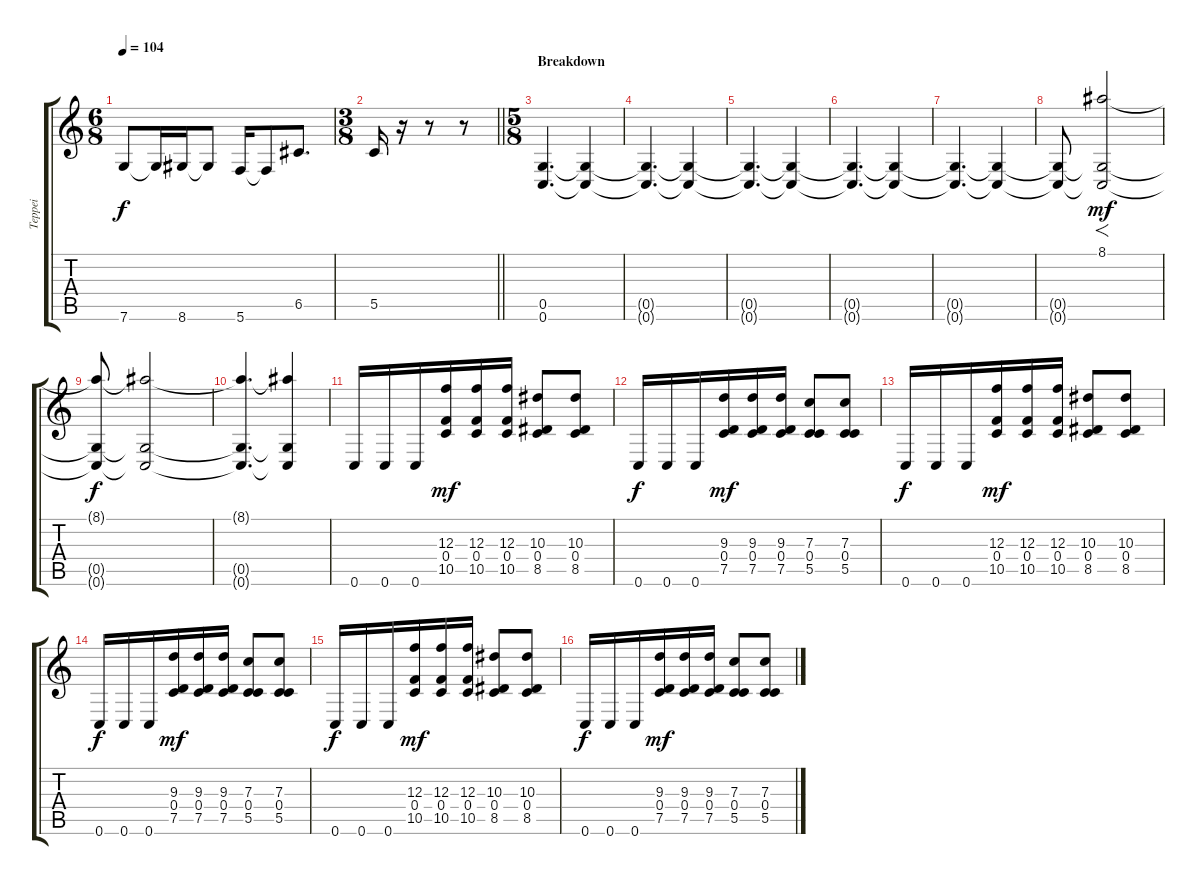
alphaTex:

\track ("Teppei" "Teppei") {instrument overdrivenguitar}
\staff {score tabs}
\tuning (D4 A3 F3 C3 G2 C2) {hide}
\ts (6 8)
\tempo 104
\clef g2
\ks c
7.6.8{dy f} 7.6{t}.16 8.6.16 8.6{t}.8 5.6.16 5.6{t}.8 6.5.8{d} |
\ts (3 8)
\barLineRight lightlight
5.5.16 r.16 r.8 r.8 |
\ts (5 8)
\section ("" "Breakdown")
(0.5 0.6).4{d volume 4} (0.5{t} 0.6{t}).4 |
(0.5{t} 0.6{t}).4{d} (0.5{t} 0.6{t}).4 |
(0.5{t} 0.6{t}).4{d} (0.5{t} 0.6{t}).4 |
(0.5{t} 0.6{t}).4{d} (0.5{t} 0.6{t}).4 |
(0.5{t} 0.6{t}).4{d} (0.5{t} 0.6{t}).4 |
(0.5{t} 0.6{t}).8 (8.1 0.5{t} 0.6{t}).2{f dy mf volume 15} |
(8.1{t} 0.5{t} 0.6{t}).8{dy f} (8.1{t} 0.5{t} 0.6{t}).2 |
(8.1{t} 0.5{t} 0.6{t}).4{d} (8.1{t} 0.5{t} 0.6{t}).4 |
0.6.16 0.6.16 0.6.16 (12.3 0.4 10.5).16{dy mf} (12.3 0.4 10.5).16 (12.3 0.4 10.5).16 (10.3 0.4 8.5).8 (10.3 0.4 8.5).8 |
0.6.16{dy f} 0.6.16 0.6.16 (9.3 0.4 7.5).16{dy mf} (9.3 0.4 7.5).16 (9.3 0.4 7.5).16 (7.3 0.4 5.5).8 (7.3 0.4 5.5).8 |
0.6.16{dy f} 0.6.16 0.6.16 (12.3 0.4 10.5).16{dy mf} (12.3 0.4 10.5).16 (12.3 0.4 10.5).16 (10.3 0.4 8.5).8 (10.3 0.4 8.5).8 |
0.6.16{dy f} 0.6.16 0.6.16 (9.3 0.4 7.5).16{dy mf} (9.3 0.4 7.5).16 (9.3 0.4 7.5).16 (7.3 0.4 5.5).8 (7.3 0.4 5.5).8 |
0.6.16{dy f} 0.6.16 0.6.16 (12.3 0.4 10.5).16{dy mf} (12.3 0.4 10.5).16 (12.3 0.4 10.5).16 (10.3 0.4 8.5).8 (10.3 0.4 8.5).8 |
0.6.16{dy f} 0.6.16 0.6.16 (9.3 0.4 7.5).16{dy mf} (9.3 0.4 7.5).16 (9.3 0.4 7.5).16 (7.3 0.4 5.5).8 (7.3 0.4 5.5).8
